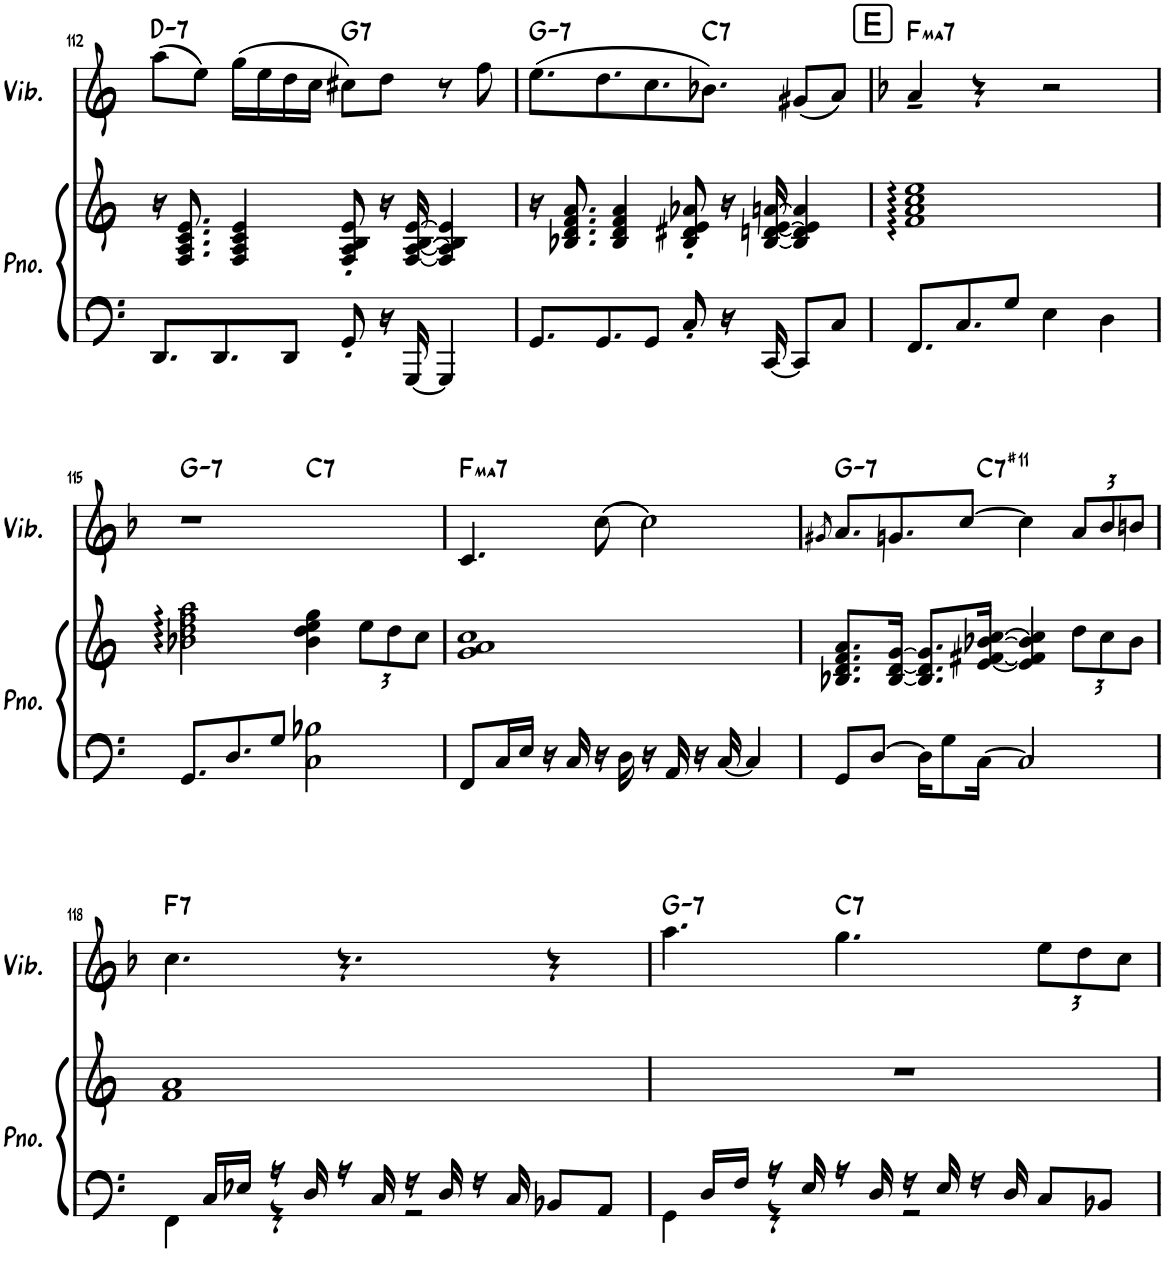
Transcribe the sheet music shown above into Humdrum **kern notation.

**kern	**kern	**kern	**harte
*part2	*part2	*part1	*part1
*staff3	*staff2	*staff1	*
*I"Piano	*	*I"Vibraphone	*
*I'Pno.	*	*I'Vib.	*
!!LO:PB:g=z
*clefF4	*clefG2	*clefG2	*
*k[]	*k[]	*k[]	*
*M4/4	*M4/4	*M4/4	*
=112	=112	=112	=112
!	!	!	!LO:H:kt=7
8.DD/L	16r	(8aa\L	D:min7
.	8.F/ 8.A/ 8.c/ 8.e/	.	.
.	.	8ee\J)	.
8.DD/	.	.	.
.	4F/ 4A/ 4c/ 4e/	(16gg\LL	.
.	.	16ee\	.
8DD/J	.	16dd\	.
.	.	16cc\JJ	.
!	!	!	!LO:H:kt=7
8GG'/	8F/' 8A/' 8B/' 8e/'	8cc#X\L)	G:7
16r	16r	8dd\J	.
[16GGG/	[16F/ [16A/ [16B/ [16e/	.	.
4GGG/]	4F/] 4A/] 4B/] 4e/]	8r	.
.	.	8ff\	.
=113	=113	=113	=113
!	!	!	!LO:H:kt=7
8.GG/L	16r	(8.ee\L	G:min7
.	8.B-X/ 8.d/ 8.f/ 8.a/	.	.
8.GG/	.	8.dd\	.
.	4B-/ 4d/ 4f/ 4a/	.	.
8GG/J	.	8.cc\	.
8C'/	8B-/' 8d#X/' 8e/' 8a-X/'	.	.
!	!	!	!LO:H:kt=7
.	.	8.b-X\J)	C:7
16r	16r	.	.
[16CC/	[16B-/ [16dn/ [16e/ [16an/	.	.
8CC/L]	4B-/] 4d/] 4e/] 4a/]	(8g#X/L	.
8C/J	.	8a/J)	.
!!LO:REH:place=s1:a:B:rj:fs=14:t=E
=114	=114	=114	=114
*	*	*k[b-]	*
!	!	!	!LO:H:kt=ma7
8.FF/L	1f 1a 1cc 1ee	4a~/	F:maj7
8.C/	.	.	.
.	.	4r	.
8G/J	.	.	.
4E\	.	2r	.
4D\	.	.	.
!!LO:LB:g=z
=115	=115	=115	=115
!	!	!	!LO:H:kt=7
*	*	*^	*
8.GG/L	2b-X\ 2dd\ 2ff\ 2aa\	1r	2ryy	G:min7
8.D/	.	.	.	.
8G/J	.	.	.	.
!	!	!	!	!LO:H:kt=7
2C\ 2B-X\	4b-\ 4dd\ 4ee\ 4gg\	.	2ryy	C:7
*	*Xbrackettup	*	*	*
.	12ee\L	.	.	.
.	12dd\	.	.	.
.	12cc\J	.	.	.
=116	=116	=116	=116	=116
!	!	!	!	!LO:H:kt=ma7
*	*	*v	*v	*
8FF/L	1g 1a 1cc	4.c/	F:maj7
16C/L	.	.	.
16E/JJ	.	.	.
16r	.	.	.
16C/	.	.	.
16r	.	[8cc\	.
16D\	.	.	.
16r	.	2cc\]	.
16AA/	.	.	.
16r	.	.	.
[16C/	.	.	.
4C/]	.	.	.
=117	=117	=117	=117
.	.	8qg#X/	.
!	!	!	!LO:H:kt=7
*	*	*^	*
8GG/L	8.B-X/ 8.d/ 8.f/ 8.a/L	8.a/L	4..ryy	G:min7
[8D/J	.	.	.	.
.	[16B-/ [16d/ [16g/Jk	8.gn/	.	.
16D\KL]	8.B-/] 8.d/] 8.g/]L	.	.	.
8G\	.	.	.	.
.	.	[8cc/J	.	.
!	!	!	!	!LO:H:kt=7
[16C\Jk	[16e/ [16f#X/ [16b-X/ [16cc/Jk	.	2ryy	C:7(#11)
2C/]	4e/] 4f#/] 4b-/] 4cc/]	4cc\]	.	.
*	*	*Xbrackettup	*	*
.	12dd\L	12a/L	.	.
.	12cc\	12b-/	.	.
.	12b-\J	12bn/J	.	.
.	.	.	16ryy	.
!!LO:LB:g=z
=118	=118	=118	=118	=118
*^	*	*	*	*
!	!	!	!	!	!LO:H:kt=7
*	*	*	*v	*v	*
8ryy	4FF\	1f 1a	4.cc\	F:7
16C/LL	.	.	.	.
16E-X/JJ	.	.	.	.
16r	4r	.	.	.
16D/	.	.	.	.
16r	.	.	4.r	.
16C/	.	.	.	.
16r	2r	.	.	.
16D/	.	.	.	.
16r	.	.	.	.
16C/	.	.	.	.
8BB-X/L	.	.	4r	.
8AA/J	.	.	.	.
=119	=119	=119	=119	=119
!	!	!	!	!LO:H:kt=7
8ryy	4GG\	1r	4.aa\	G:min7
16D/LL	.	.	.	.
16F/JJ	.	.	.	.
16r	4r	.	.	.
16E/	.	.	.	.
!	!	!	!	!LO:H:kt=7
16r	.	.	4.gg\	C:7
16D/	.	.	.	.
16r	2r	.	.	.
16E/	.	.	.	.
16r	.	.	.	.
16D/	.	.	.	.
8C/L	.	.	12ee\L	.
.	.	.	12dd\	.
8BB-X/J	.	.	.	.
.	.	.	12cc\J	.
*v	*v	*	*	*
=	=	=	=
*-	*-	*-	*-
